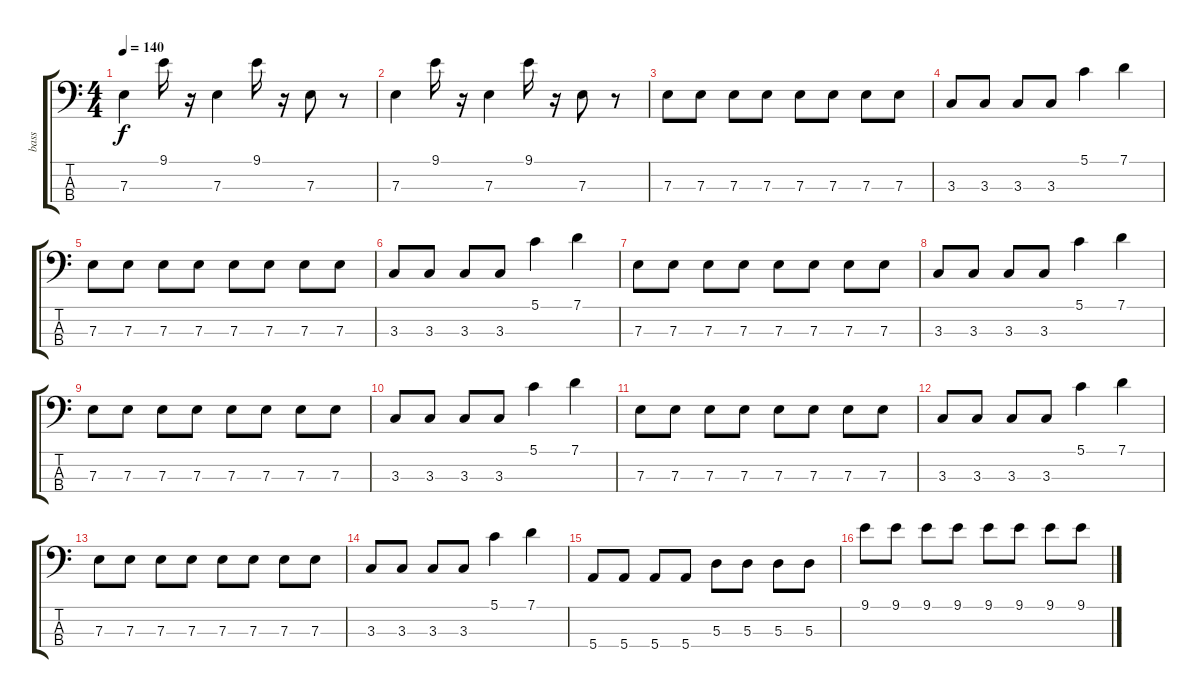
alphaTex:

\track ("bass" "bass") {instrument electricbasspick}
\staff {score tabs}
\tuning (G2 D2 A1 E1) {hide}
\ts (4 4)
\tempo 140
\clef f4
\ks c
7.3.4{dy f} 9.1.16 r.16 7.3.4 9.1.16 r.16 7.3.8 r.8 |
7.3.4 9.1.16 r.16 7.3.4 9.1.16 r.16 7.3.8 r.8 |
7.3.8 7.3.8 7.3.8 7.3.8 7.3.8 7.3.8 7.3.8 7.3.8 |
3.3.8 3.3.8 3.3.8 3.3.8 5.1.4 7.1.4 |
7.3.8 7.3.8 7.3.8 7.3.8 7.3.8 7.3.8 7.3.8 7.3.8 |
3.3.8 3.3.8 3.3.8 3.3.8 5.1.4 7.1.4 |
7.3.8 7.3.8 7.3.8 7.3.8 7.3.8 7.3.8 7.3.8 7.3.8 |
3.3.8 3.3.8 3.3.8 3.3.8 5.1.4 7.1.4 |
7.3.8 7.3.8 7.3.8 7.3.8 7.3.8 7.3.8 7.3.8 7.3.8 |
3.3.8 3.3.8 3.3.8 3.3.8 5.1.4 7.1.4 |
7.3.8 7.3.8 7.3.8 7.3.8 7.3.8 7.3.8 7.3.8 7.3.8 |
3.3.8 3.3.8 3.3.8 3.3.8 5.1.4 7.1.4 |
7.3.8 7.3.8 7.3.8 7.3.8 7.3.8 7.3.8 7.3.8 7.3.8 |
3.3.8 3.3.8 3.3.8 3.3.8 5.1.4 7.1.4 |
5.4.8 5.4.8 5.4.8 5.4.8 5.3.8 5.3.8 5.3.8 5.3.8 |
9.1.8 9.1.8 9.1.8 9.1.8 9.1.8 9.1.8 9.1.8 9.1.8
